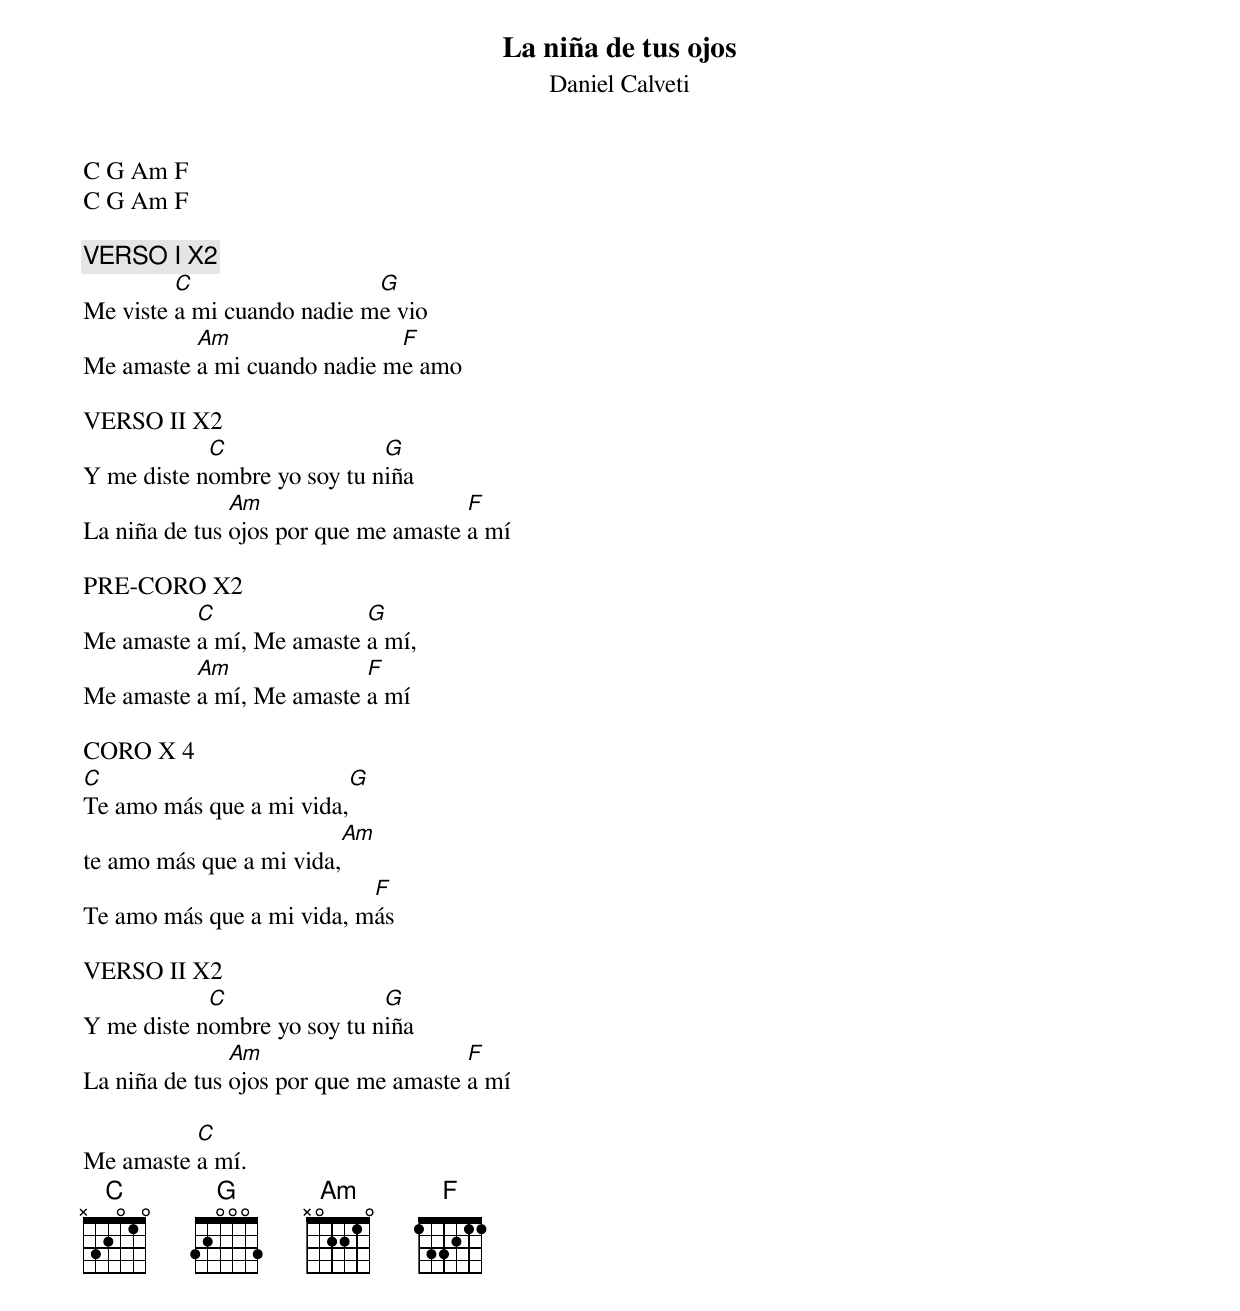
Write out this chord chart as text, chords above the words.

La niña de tus ojos
Daniel Calveti
C G Am F
C G Am F

VERSO I X2
         C                  G
Me viste a mi cuando nadie me vio
          Am                 F
Me amaste a mi cuando nadie me amo

VERSO II X2
            C                G
Y me diste nombre yo soy tu niña
               Am                     F
La niña de tus ojos por que me amaste a mí

PRE-CORO X2
          C               G
Me amaste a mí, Me amaste a mí,
          Am              F
Me amaste a mí, Me amaste a mí

CORO X 4
C                        G
Te amo más que a mi vida,
                         Am
te amo más que a mi vida,
                           F
Te amo más que a mi vida, más

VERSO II X2
            C                G
Y me diste nombre yo soy tu niña
               Am                     F
La niña de tus ojos por que me amaste a mí

          C
Me amaste a mí.
